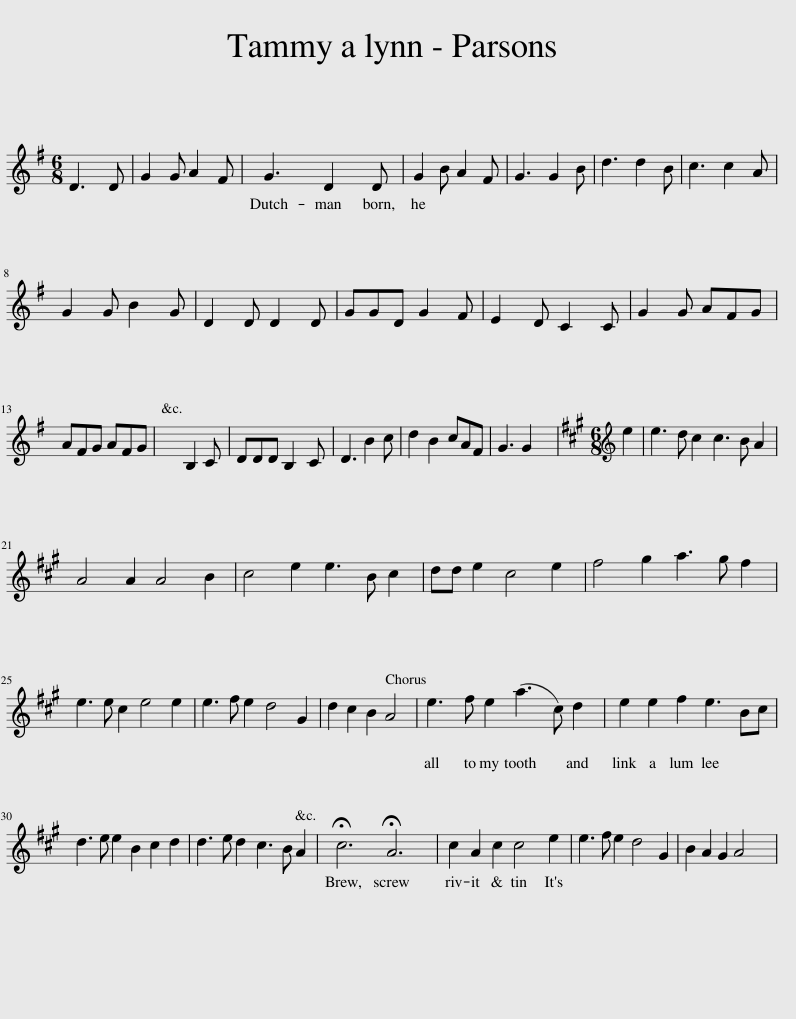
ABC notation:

X:1
L:1/8
M:6/8
I:linebreak $
K:G
V:1 treble
V:1
 D3 D | G2 G A2 F | G3 D2 D | G2 B A2 F | G3 G2 B | %5
 d3 d2 B | c3 c2 A |$ G2 G B2 G | D2 D D2 D | GGD G2 F | %10
 E2 D C2 C | G2 G AFG |$ AFG AFG | x3 B,2 C | DDD B,2 C | %15
 D3 B2 c | d2 B2 cAF | G3 G2 x |[K:A][M:6/8][K:treble] e2 | e3 d c2 c3 B A2 |$ %20
 A4 A2 A4 B2 | c4 e2 e3 B c2 | dd e2 c4 e2 | f4 g2 a3 g f2 |$ e3 e c2 e4 e2 | %25
 e3 f e2 d4 G2 | d2 c2 B2 A4 | e3 f e2 (a3 c) d2 | e2 e2 f2 e3 Bc |$ d3 e e2 B2 c2 d2 | %30
 d3 e d2 c3 B A2 | !fermata!c6 !fermata!A6 | c2 A2 c2 c4 e2 | e3 f e2 d4 G2 | B2 A2 G2 A4 x2 | %35
